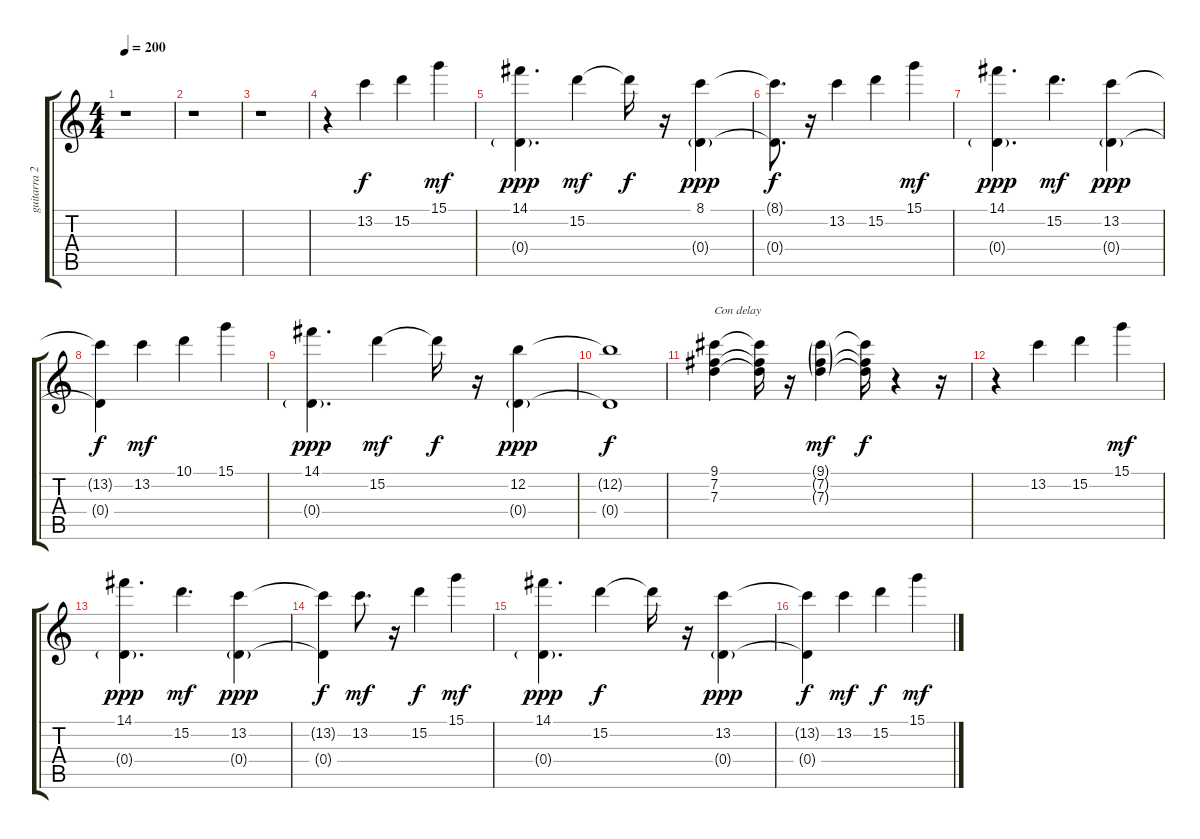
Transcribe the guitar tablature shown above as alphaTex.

\track ("guitarra 2" "guitarra 2") {instrument electricguitarclean}
\staff {score tabs}
\tuning (E4 B3 G3 D3 A2 E2) {hide}
\ts (4 4)
\tempo 200
\clef g2
\ks c
r.1{dy mf} |
r.1 |
r.1 |
r.4 13.2.4{dy f} 15.2.4 15.1.4{dy mf} |
(14.1 0.4{g}).4{d dy ppp} 15.2.4{dy mf} 15.2{t}.16{dy f} r.16 (8.1 0.4{g}).4{dy ppp} |
(8.1{t} 0.4{t}).8{d dy f} r.16 13.2.4 15.2.4 15.1.4{dy mf} |
(14.1 0.4{g}).4{d dy ppp} 15.2.4{d dy mf} (13.2 0.4{g}).4{dy ppp} |
(13.2{t} 0.4{t}).4{dy f} 13.2.4{dy mf} 10.1.4 15.1.4 |
(14.1 0.4{g}).4{d dy ppp} 15.2.4{dy mf} 15.2{t}.16{dy f} r.16 (12.2 0.4{g}).4{dy ppp} |
(12.2{t} 0.4{t}).1{dy f} |
(9.1 7.2 7.3).4{txt "Con delay"} (9.1{t} 7.2{t} 7.3{t}).16 r.16 (9.1{g} 7.2{g} 7.3{g}).4{dy mf} (9.1{t} 7.2{t} 7.3{t}).16{dy f} r.4 r.16 |
r.4 13.2.4 15.2.4 15.1.4{dy mf} |
(14.1 0.4{g}).4{d dy ppp} 15.2.4{d dy mf} (13.2 0.4{g}).4{dy ppp} |
(13.2{t} 0.4{t}).4{dy f} 13.2.8{d dy mf} r.16 15.2.4{dy f} 15.1.4{dy mf} |
(14.1 0.4{g}).4{d dy ppp} 15.2.4{dy f} 15.2{t}.16 r.16 (13.2 0.4{g}).4{dy ppp} |
(13.2{t} 0.4{t}).4{dy f} 13.2.4{dy mf} 15.2.4{dy f} 15.1.4{dy mf}
